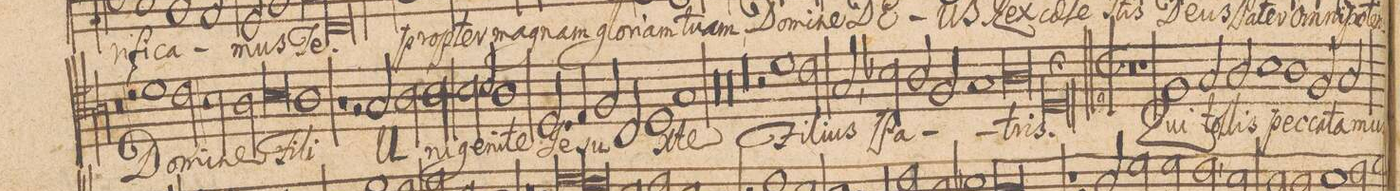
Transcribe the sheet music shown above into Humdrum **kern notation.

**kern	**text
*I"BASSVS.	*
*clefC4	*
*k[bn]	*
*met(C|)	*
*M2/1	*
0r	.
=33-	=33-
2rd	.
1d	Do-
2c\	-mi-
=34-	=34-
2B\	-ne
2A\	.
0B	Fi-
=35-	=35-
1A	-li
=36-	=36-
1rA	.
2rG	.
2G/	U-
=37-	=37-
2A\	.
2A\	-ni-
2B\	-ge-
2B/	-ni-
=38-	=38-
1A	-te
2.D/	Je-
4E/	.
=39-	=39-
2F/	.
2C/	-su
1D	X-
=40-	=40-
1G	-te
00r	.
=41-	=41-
=42-	=42-
00r	.
=43-	=43-
=44-	=44-
00r	.
=45-	=45-
=46-	=46-
2r	.
1d\	Fi-
=47-	=47-
2c\	-li-
2G,/	-us
2B-X\	Pa-
=48-	=48-
2A/	.
2F/	.
1G	.
=49-	=49-
0A	.
=50-	=50-
0Dl;	-tris.
=51||	=51||
*M2/1	*
*met(C|)	*
0r	.
=52-	=52-
1r	.
1F	Qui
=53-	=53-
2G/	tol-
2A/	-lis
1B	pec-
=54-	=54-
1A	-ca-
2F/	-ta
2G/	mun-
=55-	=55-
*-	*-
